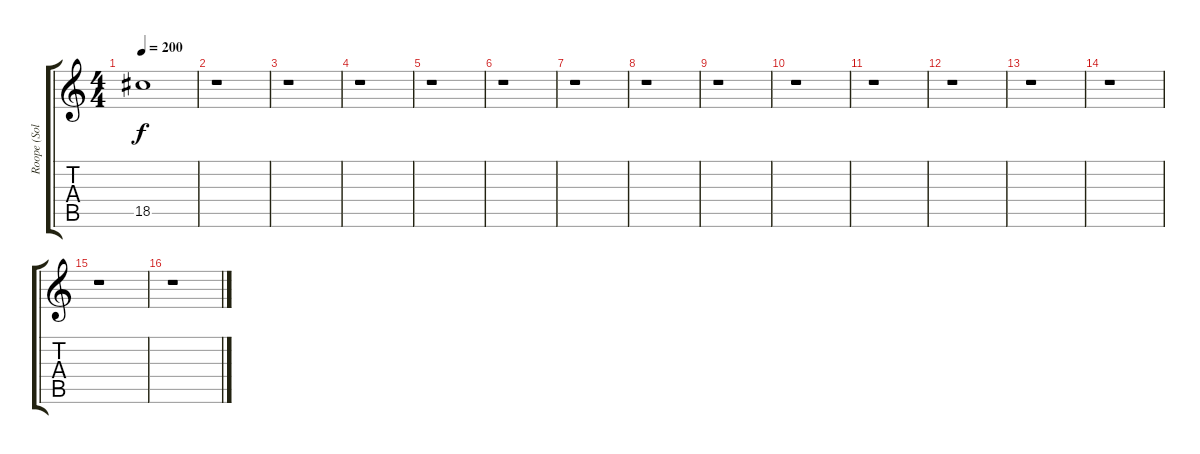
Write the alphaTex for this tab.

\track ("Roope (Solo)" "Roope (Sol") {instrument distortionguitar}
\staff {score tabs}
\tuning (D4 A3 F3 C3 G2 D2) {hide}
\ts (4 4)
\tempo 200
\clef g2
\ks c
18.5{t}.1{dy f volume 0} |
r.1{volume 16} |
r.1 |
r.1 |
r.1 |
r.1 |
r.1 |
r.1 |
r.1 |
r.1 |
r.1 |
r.1 |
r.1 |
r.1 |
r.1 |
r.1
